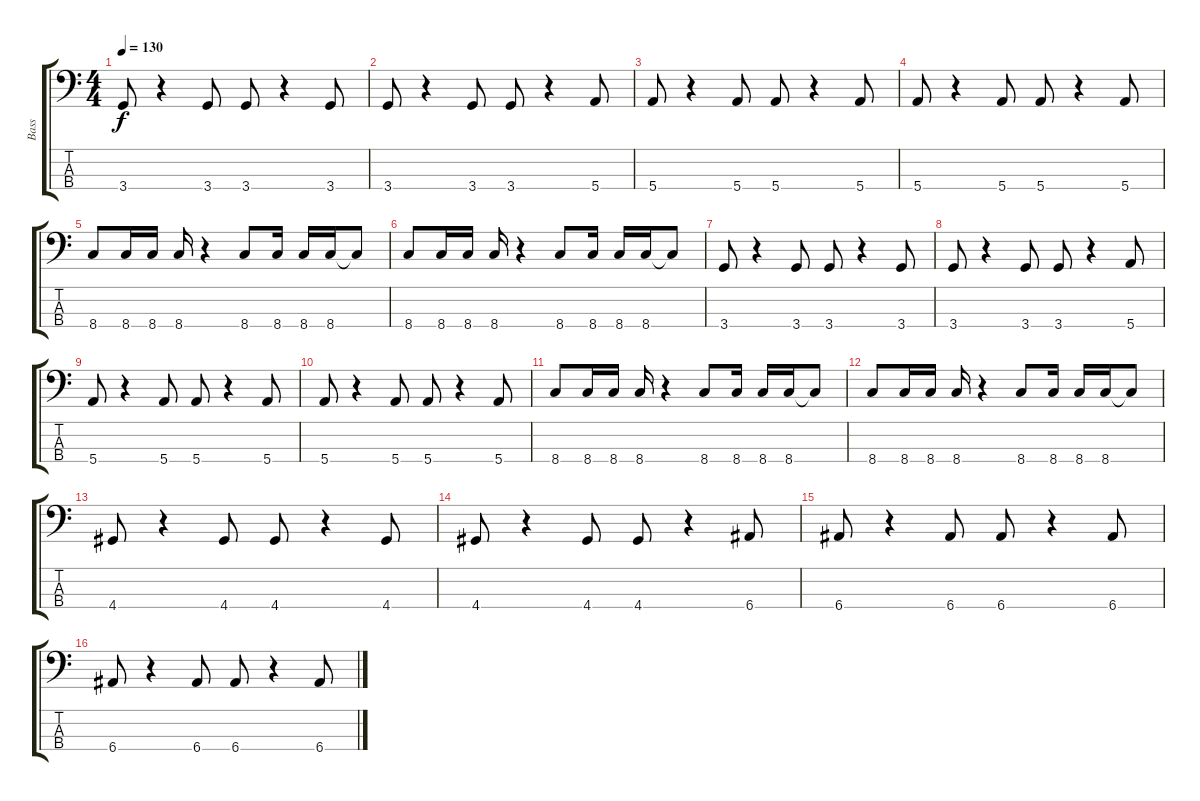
\track ("Bass" "Bass") {instrument acousticbass}
\staff {score tabs}
\tuning (G2 D2 A1 E1) {hide}
\ts (4 4)
\tempo 130
\clef f4
\ks c
3.4.8{dy f instrument acousticbass} r.4 3.4.8 3.4.8 r.4 3.4.8 |
3.4.8 r.4 3.4.8 3.4.8 r.4 5.4.8 |
5.4.8 r.4 5.4.8 5.4.8 r.4 5.4.8 |
5.4.8 r.4 5.4.8 5.4.8 r.4 5.4.8 |
8.4.8 8.4.16 8.4.16 8.4.16 r.4 8.4.8 8.4.16 8.4.16 8.4.16 8.4{t}.8 |
8.4.8 8.4.16 8.4.16 8.4.16 r.4 8.4.8 8.4.16 8.4.16 8.4.16 8.4{t}.8 |
3.4.8 r.4 3.4.8 3.4.8 r.4 3.4.8 |
3.4.8 r.4 3.4.8 3.4.8 r.4 5.4.8 |
5.4.8 r.4 5.4.8 5.4.8 r.4 5.4.8 |
5.4.8 r.4 5.4.8 5.4.8 r.4 5.4.8 |
8.4.8 8.4.16 8.4.16 8.4.16 r.4 8.4.8 8.4.16 8.4.16 8.4.16 8.4{t}.8 |
8.4.8 8.4.16 8.4.16 8.4.16 r.4 8.4.8 8.4.16 8.4.16 8.4.16 8.4{t}.8 |
4.4.8 r.4 4.4.8 4.4.8 r.4 4.4.8 |
4.4.8 r.4 4.4.8 4.4.8 r.4 6.4.8 |
6.4.8 r.4 6.4.8 6.4.8 r.4 6.4.8 |
6.4.8 r.4 6.4.8 6.4.8 r.4 6.4.8
